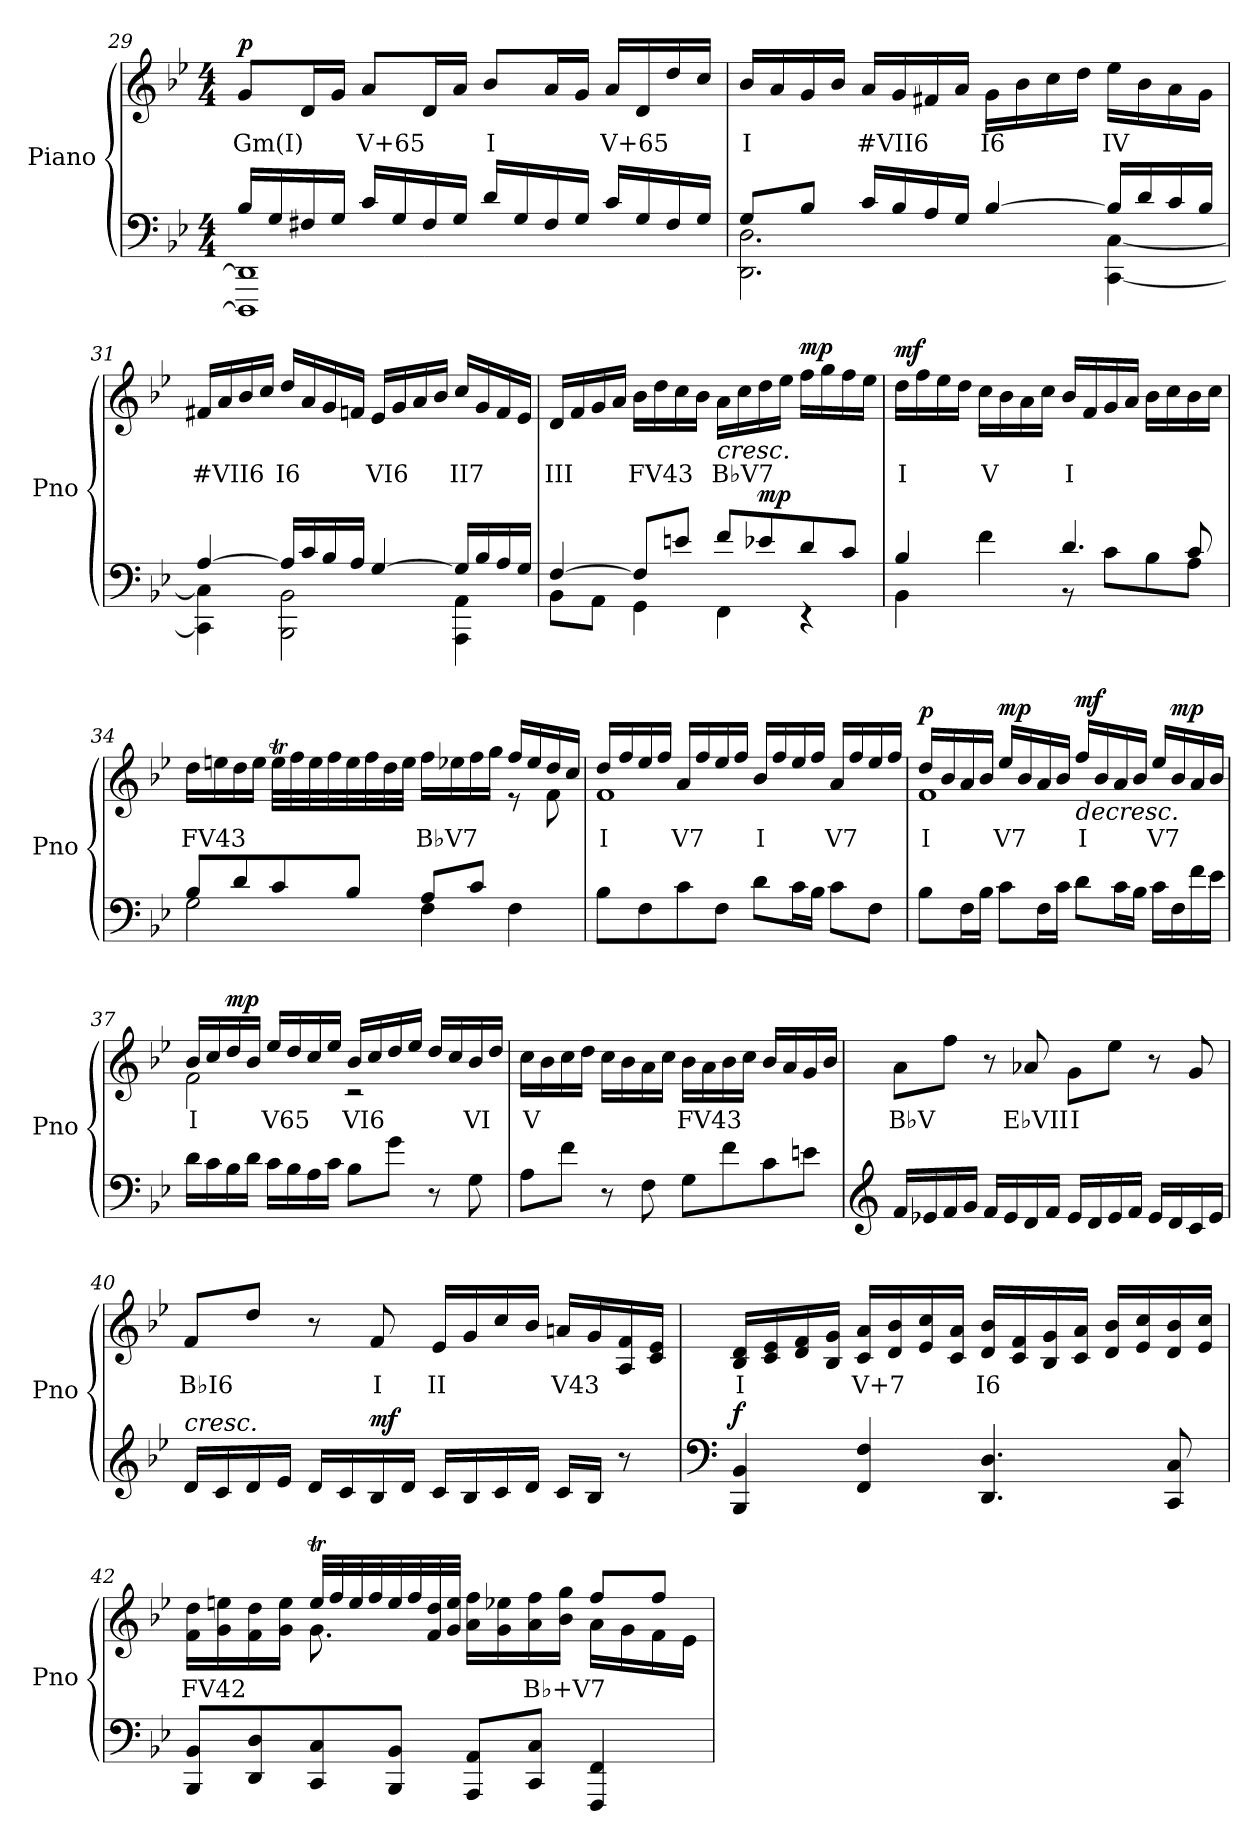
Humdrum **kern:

**kern	**kern	**text	**dynam
*part1	*part1	*part1	*part1
*staff2	*staff1	*staff1	*staff1/2
*I"Piano	*	*	*
*I'Pno	*	*	*
!!LO:LB:g=z
*clefF4	*clefG2	*	*
*k[b-e-]	*k[b-e-]	*	*
*M4/4	*M4/4	*	*
=29	=29	=29	=29
*^	*	*	*
!	!	!	!LO:LY:b	!LO:DY:b
16B-/LL	1DDD] 1DD]	8g/L	Gm(I)	p
16G/	.	.	.	.
16F#X/	.	16d/L	.	.
16G/JJ	.	16g/JJ	.	.
!	!	!	!LO:LY:b	!
16c/LL	.	8a/L	V+65	.
16G/	.	.	.	.
16F#/	.	16d/L	.	.
16G/JJ	.	16a/JJ	.	.
!	!	!	!LO:LY:b	!
16d/LL	.	8b-/L	I	.
16G/	.	.	.	.
16F#/	.	16a/L	.	.
16G/JJ	.	16g/JJ	.	.
!	!	!	!LO:LY:b	!
16c/LL	.	16a/LL	V+65	.
16G/	.	16d/	.	.
16F#/	.	16dd/	.	.
16G/JJ	.	16cc/JJ	.	.
=30	=30	=30	=30	=30
!	!	!	!LO:LY:b	!
8G/L	2.DD\ 2.D\	16b-/LL	I	.
.	.	16a/	.	.
8B-/J	.	16g/	.	.
.	.	16b-/JJ	.	.
!	!	!	!LO:LY:b	!
16c/LL	.	16a/LL	#VII6	.
16B-/	.	16g/	.	.
16A/	.	16f#X/	.	.
16G/JJ	.	16a/JJ	.	.
!	!	!	!LO:LY:b	!
[4B-/	.	16g\LL	I6	.
.	.	16b-\	.	.
.	.	16cc\	.	.
.	.	16dd\JJ	.	.
!	!	!	!LO:LY:b	!
16B-/LL]	[4CC\ [4C\	16ee-\LL	IV	.
16d/	.	16b-\	.	.
16c/	.	16a\	.	.
16B-/JJ	.	16g\JJ	.	.
=31	=31	=31	=31	=31
!	!	!	!LO:LY:b	!
[4A/	4CC\] 4C\]	16f#X/LL	#VII6	.
.	.	16a/	.	.
.	.	16b-/	.	.
.	.	16cc/JJ	.	.
!	!	!	!LO:LY:b	!
16A/LL]	2BBB-\ 2BB-\	16dd/LL	I6	.
16c/	.	16a/	.	.
16B-/	.	16g/	.	.
16A/JJ	.	16fn/JJ	.	.
!	!	!	!LO:LY:b	!
[4G/	.	16e-/LL	VI6	.
.	.	16g/	.	.
.	.	16a/	.	.
.	.	16b-/JJ	.	.
!	!	!	!LO:LY:b	!
16G/LL]	4AAA\ 4AA\	16cc/LL	II7	.
16B-/	.	16g/	.	.
16A/	.	16f/	.	.
16G/JJ	.	16e-/JJ	.	.
!!LO:PB:g=z
=32	=32	=32	=32	=32
!	!	!	!LO:LY:b	!
[4F/	8BB-\L	16d/LL	III	.
.	.	16f/	.	.
.	8AA\J	16g/	.	.
.	.	16a/JJ	.	.
!	!	!	!LO:LY:b	!
8F/L]	4GG\	16b-\LL	FV43	.
.	.	16dd\	.	.
8en/J	.	16cc\	.	.
.	.	16b-\JJ	.	.
!	!	!	!LO:LY:b	!LO:HP:b
8f/L	4FF:\	16a\LL	B♭V7	<
.	.	16cc\	.	.
!	!	!	!	!LO:DY:a=2
8e-X/	.	16dd\	.	mp
.	.	16ee-\JJ	.	.
!	!	!	!	!LO:DY:a
8d/	4r	16ff\LL	.	mp
.	.	16gg\	.	.
8c/J	.	16ff\	.	.
.	.	16ee-\JJ	.	[
=33	=33	=33	=33	=33
!	!	!	!LO:LY:b	!LO:DY:b
4B-/	4BB-\	16dd\LL	I	mf
.	.	16ff\	.	.
.	.	16ee-\	.	.
.	.	16dd\JJ	.	.
!	!	!	!LO:LY:b	!
4f\	4ryy	16cc\LL	V	.
.	.	16b-\	.	.
.	.	16a\	.	.
.	.	16cc\JJ	.	.
!	!	!	!LO:LY:b	!
4.d/	8r	16b-/LL	I	.
.	.	16f/	.	.
.	8c\L	16g/	.	.
.	.	16a/JJ	.	.
.	8B-\	16b-\LL	.	.
.	.	16cc\	.	.
8c/	8A\J	16b-\	.	.
.	.	16cc\JJ	.	.
=34	=34	=34	=34	=34
!	!	!	!LO:LY:b	!
*	*	*^	*	*
8B-/L	2G\	16dd\LL	2.ryy	FV43	.
.	.	16een\	.	.	.
8d/	.	16dd\	.	.	.
.	.	16ee\JJ	.	.	.
8c/	.	32eet!\LLL	.	.	.
.	.	32ff!\	.	.	.
.	.	32ee!\	.	.	.
.	.	32ff!\	.	.	.
8B-/J	.	32ee!\	.	.	.
.	.	32ff!\	.	.	.
.	.	32dd\	.	.	.
.	.	32ee\JJJ	.	.	.
!	!	!	!	!LO:LY:b	!
8A/L	4F\	16ff\LL	.	B♭V7	.
.	.	16ee-X\	.	.	.
8c/J	.	16ff\	.	.	.
.	.	16gg\JJ	.	.	.
4ryy	4F\	16ff/LL	8r	.	.
.	.	16ee-/	.	.	.
.	.	16dd/	8f\	.	.
.	.	16cc/JJ	.	.	.
*v	*v	*	*	*	*
!!LO:PB:g=z	!!
=35	=35	=35	=35	=35
!	!	!	!LO:LY:b	!
8B-\L	16dd/LL	1f	I	.
.	16ff/	.	.	.
8F\	16ee-/	.	.	.
.	16ff/JJ	.	.	.
!	!	!	!LO:LY:b	!
8c\	16a/LL	.	V7	.
.	16ff/	.	.	.
8F\J	16ee-/	.	.	.
.	16ff/JJ	.	.	.
!	!	!	!LO:LY:b	!
8d\L	16b-/LL	.	I	.
.	16ff/	.	.	.
16c\L	16ee-/	.	.	.
16B-\JJ	16ff/JJ	.	.	.
!	!	!	!LO:LY:b	!
8c\L	16a/LL	.	V7	.
.	16ff/	.	.	.
8F\J	16ee-/	.	.	.
.	16ff/JJ	.	.	.
=36	=36	=36	=36	=36
!	!	!	!LO:LY:b	!LO:DY:b=2
8B-\L	16dd/LL	1f	I	p
.	16b-/	.	.	.
16F\L	16a/	.	.	.
16B-\JJ	16b-/JJ	.	.	.
!	!	!	!LO:LY:b	!LO:DY:b=2
8c\L	16ee-/LL	.	V7	mp
.	16b-/	.	.	.
16F\L	16a/	.	.	.
16c\JJ	16b-/JJ	.	.	.
!	!	!	!LO:LY:b	!LO:HP:b
!	!	!	!	!LO:DY:n=1:b=2
8d\L	16ff/LL	.	I	> mf
.	16b-/	.	.	.
16c\L	16a/	.	.	.
16B-\JJ	16b-/JJ	.	.	.
!	!	!	!LO:LY:b	!
16c\LL	16ee-/LL	.	V7	.
!	!	!	!	!LO:DY:n=2:b=2
16F\	16b-/	.	.	mp
16f\	16a/	.	.	.
16e-\JJ	16b-/JJ	.	.	]
=37	=37	=37	=37	=37
!	!	!	!LO:LY:b	!
16d\LL	16b-/LL	2f\	I	.
16c\	16cc/	.	.	.
!	!	!	!	!LO:DY:b
16B-\	16dd/	.	.	mp
16d\JJ	16b-/JJ	.	.	.
!	!	!	!LO:LY:b	!
16c\LL	16ee-/LL	.	V65	.
16B-\	16dd/	.	.	.
16A\	16cc/	.	.	.
16c\JJ	16ee-/JJ	.	.	.
!	!	!	!LO:LY:b	!
8B-\L	16b-/LL	2r	VI6	.
.	16cc/	.	.	.
8g\J	16dd/	.	.	.
.	16ee-/JJ	.	.	.
8r	16dd/LL	.	.	.
.	16cc/	.	.	.
!	!	!	!LO:LY:b	!
8G\	16b-/	.	VI	.
.	16dd/JJ	.	.	.
*	*v	*v	*	*
!!LO:LB:g=z
=38	=38	=38	=38
!	!	!LO:LY:b	!
8A\L	16cc\LL	V	.
.	16b-\	.	.
8f\J	16cc\	.	.
.	16dd\JJ	.	.
8r	16cc\LL	.	.
.	16b-\	.	.
8F\	16a\	.	.
.	16cc\JJ	.	.
!	!	!LO:LY:b	!
8G\L	16b-\LL	FV43	.
.	16a\	.	.
8f\	16b-\	.	.
.	16cc\JJ	.	.
8c\	16b-/LL	.	.
.	16a/	.	.
8en\J	16g/	.	.
.	16b-/JJ	.	.
=39	=39	=39	=39
*clefG2	*	*	*
!	!	!LO:LY:b	!
16f/LL	8a\L	B♭V	.
16e-X/	.	.	.
16f/	8ff\J	.	.
16g/JJ	.	.	.
16f/LL	8r	.	.
16e-/	.	.	.
!	!	!LO:LY:b	!
16d/	8a-X/	E♭VII	.
16f/JJ	.	.	.
!	!	!LO:LY:b	!
16e-/LL	8g\L	I	.
16d/	.	.	.
16e-/	8ee-\J	.	.
16f/JJ	.	.	.
16e-/LL	8r	.	.
16d/	.	.	.
16c/	8g/	.	.
16e-/JJ	.	.	.
!!LO:LB:g=z
=40	=40	=40	=40
!LO:TX:a:i:t=cresc.	!	!	!
!	!	!LO:LY:b	!
16d/LL	8f/L	B♭I6	.
16c/	.	.	.
16d/	8dd/J	.	.
16e-/JJ	.	.	.
16d/LL	8r	.	.
16c/	.	.	.
!	!	!LO:LY:b	!LO:DY:a=2
16B-/	8f/	I	mf
16d/JJ	.	.	.
!	!	!LO:LY:b	!
16c/LL	16e-/LL	II	.
16B-/	16g/	.	.
16c/	16cc/	.	.
16d/JJ	16b-/JJ	.	.
!	!	!LO:LY:b	!
16c/LL	16an/LL	V43	.
16B-/JJ	16g/	.	.
8r	16A/ 16f/	.	.
.	16c/ 16e-/JJ	.	.
=41	=41	=41	=41
*clefF4	*	*	*
!	!	!LO:LY:b	!LO:DY:a=2
4BBB-/ 4BB-/	16B-/ 16d/LL	I	f
.	16c/ 16e-/	.	.
.	16d/ 16f/	.	.
.	16B-/ 16g/JJ	.	.
!	!	!LO:LY:b	!
4FF/ 4F/	16c/ 16a/LL	V+7	.
.	16d/ 16b-/	.	.
.	16e-/ 16cc/	.	.
.	16c/ 16a/JJ	.	.
!	!	!LO:LY:b	!
4.DD/ 4.D/	16d/ 16b-/LL	I6	.
.	16c/ 16f/	.	.
.	16B-/ 16g/	.	.
.	16c/ 16a/JJ	.	.
.	16d/ 16b-/LL	.	.
.	16e-/ 16cc/	.	.
8CC/ 8C/	16d/ 16b-/	.	.
.	16e-/ 16cc/JJ	.	.
=42	=42	=42	=42
!	!	!LO:LY:b	!
*	*^	*	*
8BBB-/ 8BB-/L	16f\ 16dd\LL	4ryy	FV42	.
.	16g\ 16een\	.	.	.
8DD/ 8D/	16f\ 16dd\	.	.	.
.	16g\ 16ee\JJ	.	.	.
8CC/ 8C/	32eet!/LLL	8.g\	.	.
.	32ff!/	.	.	.
.	32ee!/	.	.	.
.	32ff!/	.	.	.
8BBB-/ 8BB-/J	32ee!/	.	.	.
.	32ff!/	.	.	.
.	32f/ 32dd/	16ryy	.	.
.	32g/ 32ee/JJJ	.	.	.
8AAA/ 8AA/L	16a\ 16ff\LL	4ryy	.	.
.	16g\ 16ee-X\	.	.	.
!	!	!	!LO:LY:b	!
8CC/ 8C/J	16a\ 16ff\	.	B♭+V7	.
.	16b-\ 16gg\JJ	.	.	.
4FFF/ 4FF/	8ff/L	16a\LL	.	.
.	.	16g\	.	.
.	8ff/J	16f\	.	.
.	.	16e-\JJ	.	.
*	*v	*v	*	*
=	=	=	=
*-	*-	*-	*-
